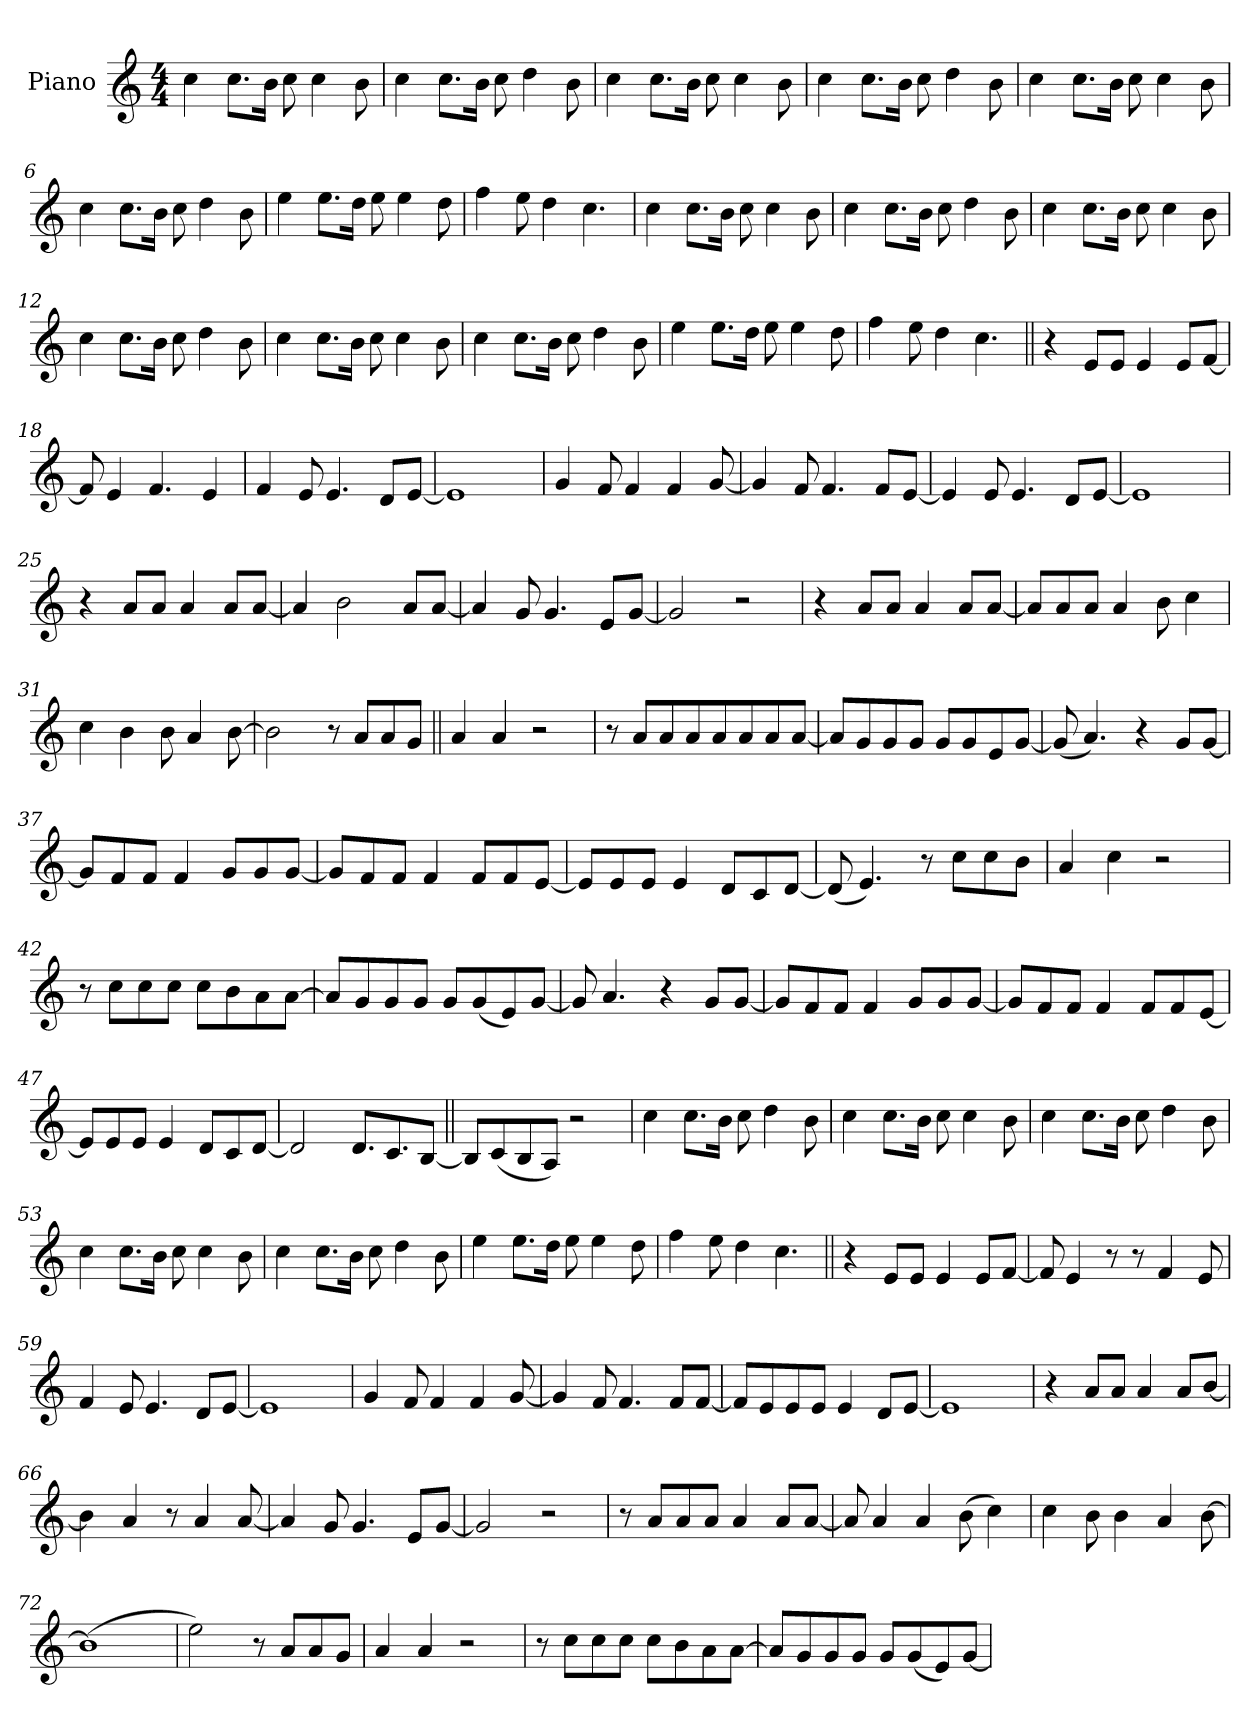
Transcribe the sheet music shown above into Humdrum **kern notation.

**kern
*part1
*staff1
*I"Piano
*I'Pno.
*clefG2
*k[]
*M4/4
*MM160
=1
4cc!
8.cc!L
16b!Jk
8cc!
4cc!
8b!
=2
4cc!
8.cc!L
16b!Jk
8cc!
4dd!
8b!
=3
4cc!
8.cc!L
16b!Jk
8cc!
4cc!
8b!
=4
4cc!
8.cc!L
16b!Jk
8cc!
4dd!
8b!
=5
4cc!
8.cc!L
16b!Jk
8cc!
4cc!
8b!
=6
4cc!
8.cc!L
16b!Jk
8cc!
4dd!
8b!
=7
4ee!
8.ee!L
16dd!Jk
8ee!
4ee!
8dd!
=8
4ff!
8ee!
4dd!
4.cc!
=9
4cc!
8.cc!L
16b!Jk
8cc!
4cc!
8b!
=10
4cc!
8.cc!L
16b!Jk
8cc!
4dd!
8b!
=11
4cc!
8.cc!L
16b!Jk
8cc!
4cc!
8b!
=12
4cc!
8.cc!L
16b!Jk
8cc!
4dd!
8b!
=13
4cc!
8.cc!L
16b!Jk
8cc!
4cc!
8b!
=14
4cc!
8.cc!L
16b!Jk
8cc!
4dd!
8b!
=15
4ee!
8.ee!L
16dd!Jk
8ee!
4ee!
8dd!
=16
4ff!
8ee!
4dd!
4.cc!
=17||
4r
8eL
8eJ
4e
8eL
[8fJ
=18
8f]
4e
4.f
4e
=19
4f
8e
4.e
8dL
[8eJ
=20
1e]
=21
4g
8f
4f
4f
[8g
=22
4g]
8f
4.f
8fL
[8eJ
=23
4e]
8e
4.e
8dL
[8eJ
=24
1e]
=25
4r
8aL
8aJ
4a
8aL
[8aJ
=26
4a]
2b
8aL
[8aJ
=27
4a]
8g
4.g
8eL
[8gJ
=28
2g]
2r
=29
4r
8aL
8aJ
4a
8aL
[8aJ
=30
8aL]
8a
8aJ
4a
8b
4cc
=31
4cc
4b
8b
4a
[8b
=32
2b]
8r
8aL
8a
8gJ
=33||
4a
4a
2r
=34
8r
8aL
8a
8a
8a
8a
8a
[8aJ
=35
8aL]
8g
8g
8gJ
8gL
8g
8e
[8gJ
=36
(8g]
4.a)
4r
8gL
[8gJ
=37
8gL]
8f
8fJ
4f
8gL
8g
[8gJ
=38
8gL]
8f
8fJ
4f
8fL
8f
[8eJ
=39
8eL]
8e
8eJ
4e
8dL
8c
[8dJ
=40
(8d]
4.e)
8r
8ccL
8cc
8bJ
=41
4a
4cc
2r
=42
8r
8ccL
8cc
8ccJ
8ccL
8b
8a
[8aJ
=43
8aL]
8g
8g
8gJ
8gL
(8g
8e)
[8gJ
=44
8g]
4.a
4r
8gL
[8gJ
=45
8gL]
8f
8fJ
4f
8gL
8g
[8gJ
=46
8gL]
8f
8fJ
4f
8fL
8f
[8eJ
=47
8eL]
8e
8eJ
4e
8dL
8c
[8dJ
=48
2d]
8.dL
8.c
[8BJ
=49||
8BL]
(8c
8B
8AJ)
2r
=50
4cc!
8.cc!L
16b!Jk
8cc!
4dd!
8b!
=51
4cc!
8.cc!L
16b!Jk
8cc!
4cc!
8b!
=52
4cc!
8.cc!L
16b!Jk
8cc!
4dd!
8b!
=53
4cc!
8.cc!L
16b!Jk
8cc!
4cc!
8b!
=54
4cc!
8.cc!L
16b!Jk
8cc!
4dd!
8b!
=55
4ee!
8.ee!L
16dd!Jk
8ee!
4ee!
8dd!
=56
4ff!
8ee!
4dd!
4.cc!
=57||
4r
8eL
8eJ
4e
8eL
[8fJ
=58
8f]
4e
8r
8r
4f
8e
=59
4f
8e
4.e
8dL
[8eJ
=60
1e]
=61
4g
8f
4f
4f
[8g
=62
4g]
8f
4.f
8fL
[8fJ
=63
8fL]
8e
8e
8eJ
4e
8dL
[8eJ
=64
1e]
=65
4r
8aL
8aJ
4a
8aL
[8bJ
=66
4b]
4a
8r
4a
[8a
=67
4a]
8g
4.g
8eL
[8gJ
=68
2g]
2r
=69
8r
8aL
8a
8aJ
4a
8aL
[8aJ
=70
8a]
4a
4a
(8b
4cc)
=71
4cc
8b
4b
4a
[8b
=72
(1b]
=73
2ee)
8r
8aL
8a
8gJ
=74
4a
4a
2r
=75
8r
8ccL
8cc
8ccJ
8ccL
8b
8a
[8aJ
=76
8aL]
8g
8g
8gJ
8gL
(8g
8e)
[8gJ
=
*-
